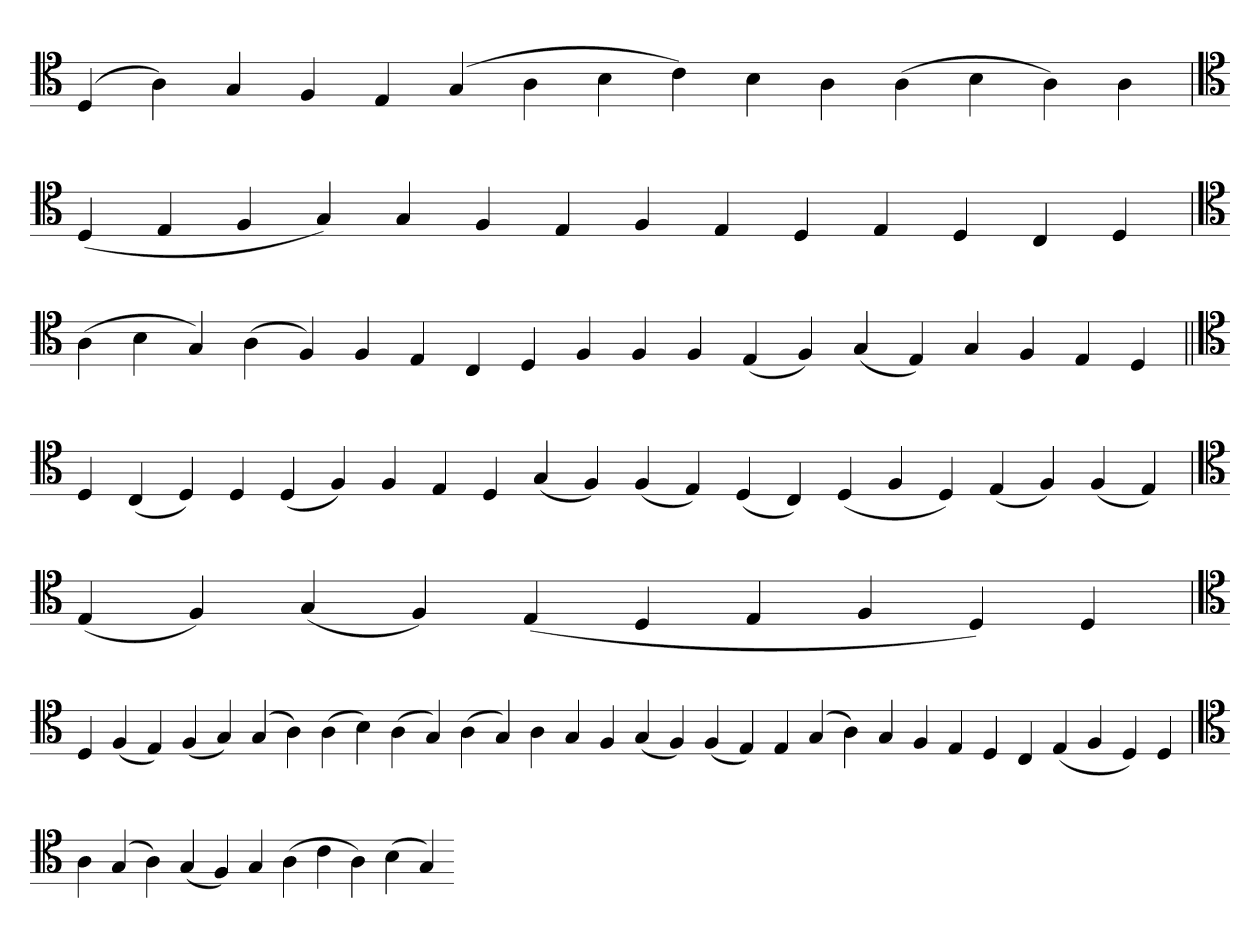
**kern
*part1
*staff1
*clefC4
=
(4D
4A)
4G
4F
4E
(4G
4A
4B
4c)
4B
4A
(4A
4B
4A)
4A
='
*clefC4
(4D
4E
4F
4G)
4G
4F
4E
4F
4E
4D
4E
4D
4C
4D
='
*clefC4
(4A
4B
4G)
(4A
4F)
4F
4E
4C
4D
4F
4F
4F
(4E
4F)
(4G
4E)
4G
4F
4E
4D
=||
*clefC4
4D
(4C
4D)
4D
(4D
4F)
4F
4E
4D
(4G
4F)
(4F
4E)
(4D
4C)
(4D
4F
4D)
(4E
4F)
(4F
4E)
=`
*clefC4
(4E
4F)
(4G
4F)
(4E
4D
4E
4F
4D)
4D
=
*clefC4
4D
(4F
4E)
(4F
4G)
(4G
4A)
(4A
4B)
(4A
4G)
(4A
4G)
4A
4G
4F
(4G
4F)
(4F
4E)
4E
(4G
4A)
4G
4F
4E
4D
4C
(4E
4F
4D)
4D
='
*clefC4
4A
(4G
4A)
(4G
4F)
4G
(4A
4c
4A)
(4B
4G)
=-
*-
